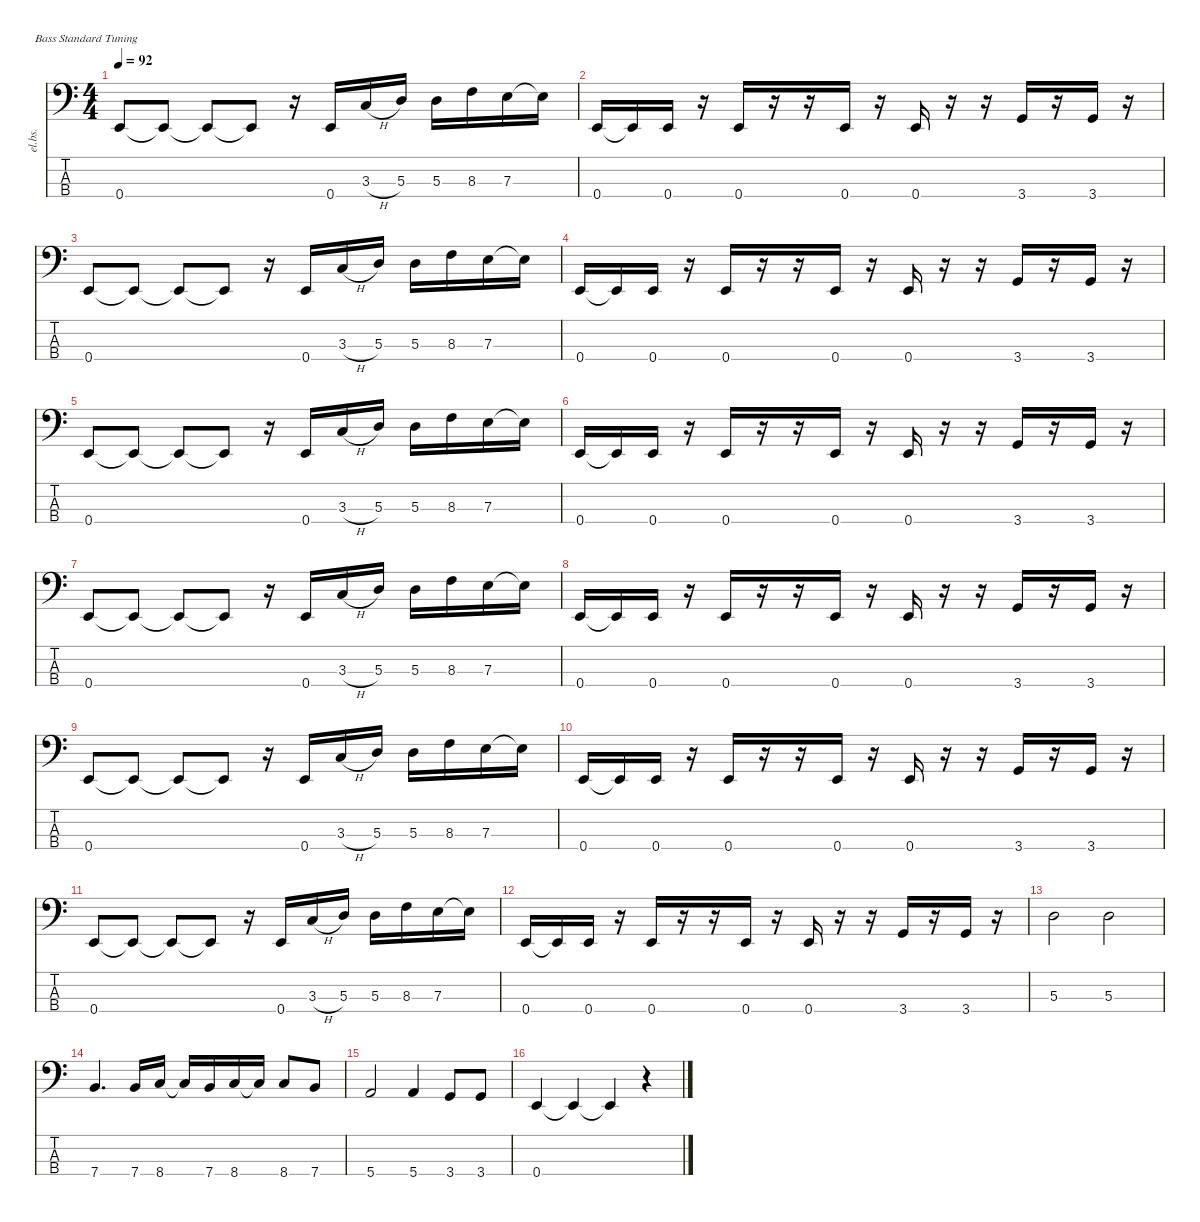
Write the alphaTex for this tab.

\defaultSystemsLayout 4
\hideDynamics
\bracketExtendMode nobrackets
\otherSystemsTrackNameOrientation horizontal
\track ("bass" "el.bs.") {instrument electricbassfinger}
\staff {score tabs}
\tuning (G2 D2 A1 E1)
\ts (4 4)
\beaming (8 2 2 2 2)
\tempo 92
\clef f4
\ks c
0.4.8{dy f beam Up} 0.4{t}.8{beam Up} 0.4{t}.8{beam Up} 0.4{t}.8{beam Up} r.16{beam Up} 0.4.16{beam Up} 3.3{h}.16{beam Up} 5.3.16{beam Up} 5.3.16{beam Down} 8.3.16{beam Down} 7.3.16{beam Down} 7.3{t}.16{beam Down} |
0.4.16{beam Up} 0.4{t}.16{beam Up} 0.4.16{beam Up} r.16{beam Up} 0.4.16{beam Up} r.16{beam Up} r.16{beam Up} 0.4.16{beam Up} r.16{beam Up} 0.4.16{beam Up} r.16{beam Up} r.16{beam Up} 3.4.16{beam Up} r.16{beam Up} 3.4.16{beam Up} r.16{beam Up} |
0.4.8{beam Up} 0.4{t}.8{beam Up} 0.4{t}.8{beam Up} 0.4{t}.8{beam Up} r.16{beam Up} 0.4.16{beam Up} 3.3{h}.16{beam Up} 5.3.16{beam Up} 5.3.16{beam Down} 8.3.16{beam Down} 7.3.16{beam Down} 7.3{t}.16{beam Down} |
0.4.16{beam Up} 0.4{t}.16{beam Up} 0.4.16{beam Up} r.16{beam Up} 0.4.16{beam Up} r.16{beam Up} r.16{beam Up} 0.4.16{beam Up} r.16{beam Up} 0.4.16{beam Up} r.16{beam Up} r.16{beam Up} 3.4.16{beam Up} r.16{beam Up} 3.4.16{beam Up} r.16{beam Up} |
0.4.8{beam Up} 0.4{t}.8{beam Up} 0.4{t}.8{beam Up} 0.4{t}.8{beam Up} r.16{beam Up} 0.4.16{beam Up} 3.3{h}.16{beam Up} 5.3.16{beam Up} 5.3.16{beam Down} 8.3.16{beam Down} 7.3.16{beam Down} 7.3{t}.16{beam Down} |
0.4.16{beam Up} 0.4{t}.16{beam Up} 0.4.16{beam Up} r.16{beam Up} 0.4.16{beam Up} r.16{beam Up} r.16{beam Up} 0.4.16{beam Up} r.16{beam Up} 0.4.16{beam Up} r.16{beam Up} r.16{beam Up} 3.4.16{beam Up} r.16{beam Up} 3.4.16{beam Up} r.16{beam Up} |
0.4.8{beam Up} 0.4{t}.8{beam Up} 0.4{t}.8{beam Up} 0.4{t}.8{beam Up} r.16{beam Up} 0.4.16{beam Up} 3.3{h}.16{beam Up} 5.3.16{beam Up} 5.3.16{beam Down} 8.3.16{beam Down} 7.3.16{beam Down} 7.3{t}.16{beam Down} |
0.4.16{beam Up} 0.4{t}.16{beam Up} 0.4.16{beam Up} r.16{beam Up} 0.4.16{beam Up} r.16{beam Up} r.16{beam Up} 0.4.16{beam Up} r.16{beam Up} 0.4.16{beam Up} r.16{beam Up} r.16{beam Up} 3.4.16{beam Up} r.16{beam Up} 3.4.16{beam Up} r.16{beam Up} |
0.4.8{beam Up} 0.4{t}.8{beam Up} 0.4{t}.8{beam Up} 0.4{t}.8{beam Up} r.16{beam Up} 0.4.16{beam Up} 3.3{h}.16{beam Up} 5.3.16{beam Up} 5.3.16{beam Down} 8.3.16{beam Down} 7.3.16{beam Down} 7.3{t}.16{beam Down} |
0.4.16{beam Up} 0.4{t}.16{beam Up} 0.4.16{beam Up} r.16{beam Up} 0.4.16{beam Up} r.16{beam Up} r.16{beam Up} 0.4.16{beam Up} r.16{beam Up} 0.4.16{beam Up} r.16{beam Up} r.16{beam Up} 3.4.16{beam Up} r.16{beam Up} 3.4.16{beam Up} r.16{beam Up} |
0.4.8{beam Up} 0.4{t}.8{beam Up} 0.4{t}.8{beam Up} 0.4{t}.8{beam Up} r.16{beam Up} 0.4.16{beam Up} 3.3{h}.16{beam Up} 5.3.16{beam Up} 5.3.16{beam Down} 8.3.16{beam Down} 7.3.16{beam Down} 7.3{t}.16{beam Down} |
0.4.16{beam Up} 0.4{t}.16{beam Up} 0.4.16{beam Up} r.16{beam Up} 0.4.16{beam Up} r.16{beam Up} r.16{beam Up} 0.4.16{beam Up} r.16{beam Up} 0.4.16{beam Up} r.16{beam Up} r.16{beam Up} 3.4.16{beam Up} r.16{beam Up} 3.4.16{beam Up} r.16{beam Up} |
5.3.2{beam Down} 5.3.2{beam Down} |
7.4.4{d beam Up} 7.4.16{beam Up} 8.4.16{beam Up} 8.4{t}.16{beam Up} 7.4.16{beam Up} 8.4.16{beam Up} 8.4{t}.16{beam Up} 8.4.8{beam Up} 7.4.8{beam Up} |
5.4.2{beam Up} 5.4.4{beam Up} 3.4.8{beam Up} 3.4.8{beam Up} |
0.4.4{beam Up} 0.4{t}.4{beam Up} 0.4{t}.4{beam Up} r.4{beam Up}
